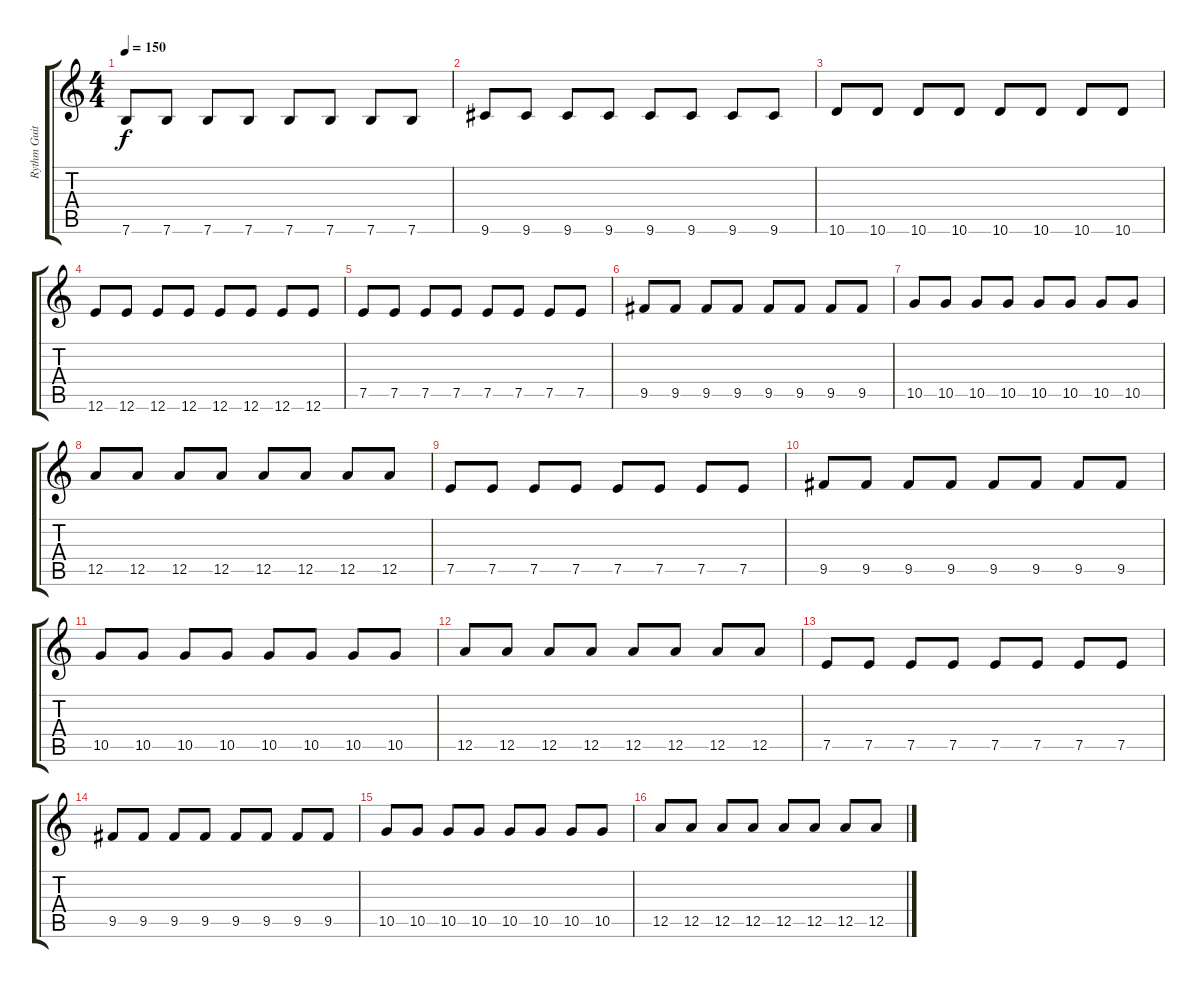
\track ("Rythm Guitar" "Rythm Guit") {instrument distortionguitar}
\staff {score tabs}
\tuning (E4 B3 G3 D3 A2 E2) {hide}
\ts (4 4)
\tempo 150
\clef g2
\ks c
7.6.8{dy f} 7.6.8 7.6.8 7.6.8 7.6.8 7.6.8 7.6.8 7.6.8 |
9.6.8 9.6.8 9.6.8 9.6.8 9.6.8 9.6.8 9.6.8 9.6.8 |
10.6.8 10.6.8 10.6.8 10.6.8 10.6.8 10.6.8 10.6.8 10.6.8 |
12.6.8 12.6.8 12.6.8 12.6.8 12.6.8 12.6.8 12.6.8 12.6.8 |
7.5.8 7.5.8 7.5.8 7.5.8 7.5.8 7.5.8 7.5.8 7.5.8 |
9.5.8 9.5.8 9.5.8 9.5.8 9.5.8 9.5.8 9.5.8 9.5.8 |
10.5.8 10.5.8 10.5.8 10.5.8 10.5.8 10.5.8 10.5.8 10.5.8 |
12.5.8 12.5.8 12.5.8 12.5.8 12.5.8 12.5.8 12.5.8 12.5.8 |
7.5.8 7.5.8 7.5.8 7.5.8 7.5.8 7.5.8 7.5.8 7.5.8 |
9.5.8 9.5.8 9.5.8 9.5.8 9.5.8 9.5.8 9.5.8 9.5.8 |
10.5.8 10.5.8 10.5.8 10.5.8 10.5.8 10.5.8 10.5.8 10.5.8 |
12.5.8 12.5.8 12.5.8 12.5.8 12.5.8 12.5.8 12.5.8 12.5.8 |
7.5.8 7.5.8 7.5.8 7.5.8 7.5.8 7.5.8 7.5.8 7.5.8 |
9.5.8 9.5.8 9.5.8 9.5.8 9.5.8 9.5.8 9.5.8 9.5.8 |
10.5.8 10.5.8 10.5.8 10.5.8 10.5.8 10.5.8 10.5.8 10.5.8 |
12.5.8 12.5.8 12.5.8 12.5.8 12.5.8 12.5.8 12.5.8 12.5.8
